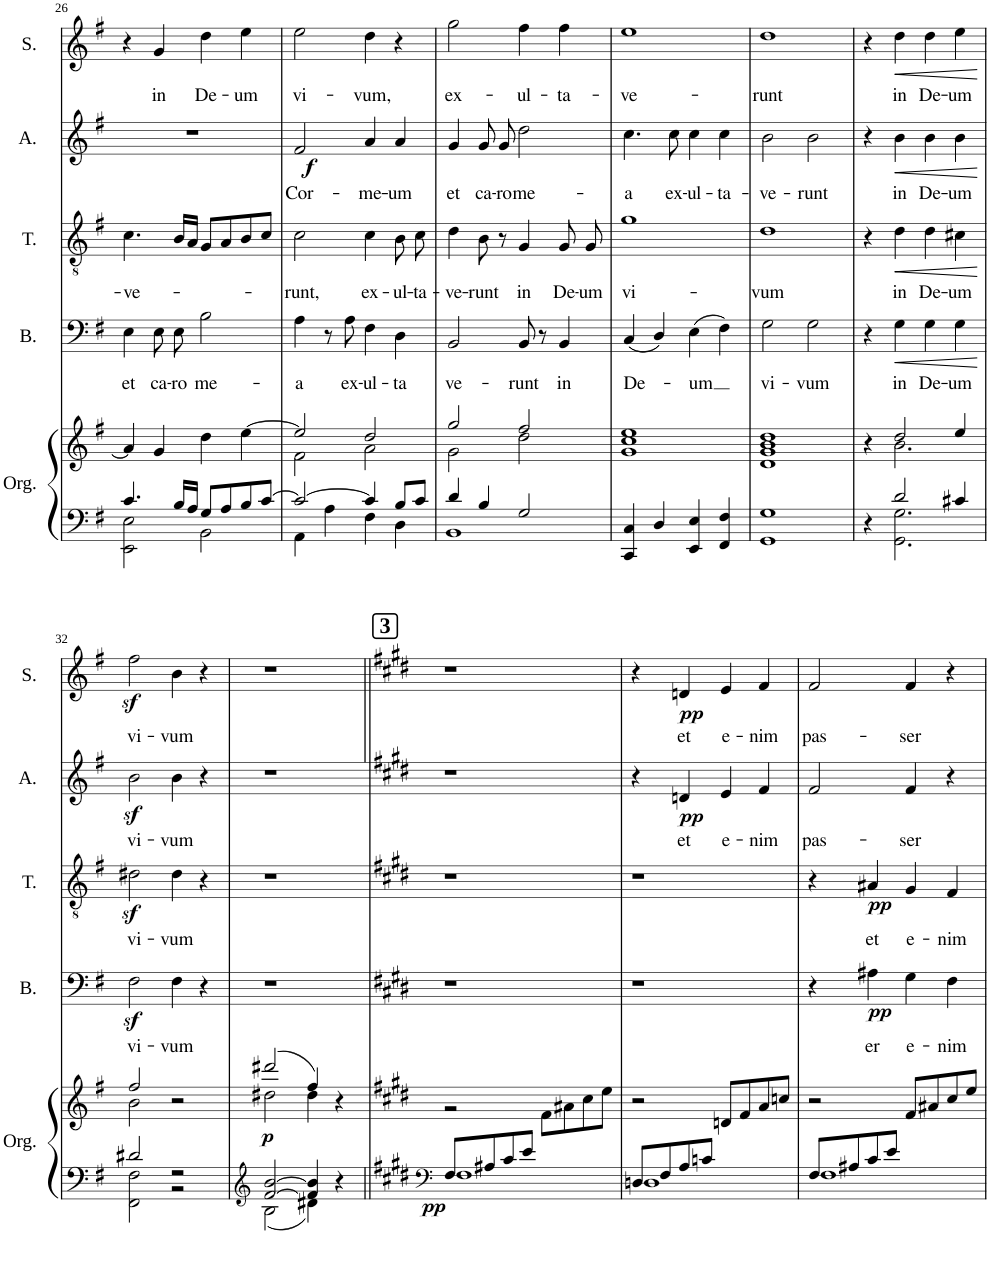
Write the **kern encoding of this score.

**kern	**kern	**dynam	**kern	**text	**dynam	**kern	**text	**dynam	**kern	**text	**dynam	**kern	**text	**dynam
*part5	*part5	*part5	*part4	*part4	*part4	*part3	*part3	*part3	*part2	*part2	*part2	*part1	*part1	*part1
*staff6	*staff5	*staff5/6	*staff4	*staff4	*staff4	*staff3	*staff3	*staff3	*staff2	*staff2	*staff2	*staff1	*staff1	*staff1
*I"Orgue	*	*	*I"Basse	*	*	*I"Ténor	*	*	*I"Alto	*	*	*I"Soprano	*	*
*I'Org.	*	*	*I'B.	*	*	*I'T.	*	*	*I'A.	*	*	*I'S.	*	*
!!LO:PB:g=z
*clefF4	*clefG2	*	*clefF4	*	*	*clefGv2	*	*	*clefG2	*	*	*clefG2	*	*
*k[f#]	*k[f#]	*	*k[f#]	*	*	*k[f#]	*	*	*k[f#]	*	*	*k[f#]	*	*
*G:	*G:	*	*G:	*	*	*	*	*	*G:	*	*	*G:	*	*
*M4/4	*M4/4	*	*M4/4	*	*	*M4/4	*	*	*M4/4	*	*	*M4/4	*	*
=26	=26	=26	=26	=26	=26	=26	=26	=26	=26	=26	=26	=26	=26	=26
*^	*	*	*	*	*	*	*	*	*	*	*	*	*	*
!	!	!	!	!	!LO:LY:b	!	!	!LO:LY:b	!	!	!	!	!	!	!
4.c/	2EE\ 2E\	4a/]	.	4E\	et	.	4.c\	-ve-	.	1r	.	.	4r	.	.
!	!	!	!	!	!LO:LY:b	!	!	!	!	!	!	!	!	!LO:LY:b	!
.	.	4g/	.	8E\L	ca-	.	.	.	.	.	.	.	4g/	in	.
!	!	!	!	!	!LO:LY:b	!	!	!	!	!	!	!	!	!	!
16B/LL	.	.	.	8E\J	-ro	.	16B/LL	.	.	.	.	.	.	.	.
16A/JJ	.	.	.	.	.	.	16A/JJ	.	.	.	.	.	.	.	.
!	!	!	!	!	!LO:LY:b	!	!	!	!	!	!	!	!	!LO:LY:b	!
8G/L	2BB\	4dd\	.	2B\	me-	.	8G/L	.	.	.	.	.	4dd\	De-	.
8A/	.	.	.	.	.	.	8A/	.	.	.	.	.	.	.	.
!	!	!	!	!	!	!	!	!	!	!	!	!	!	!LO:LY:b	!
8B/	.	[4ee\	.	.	.	.	8B/	.	.	.	.	.	4ee\	-um	.
[8c/J	.	.	.	.	.	.	8c/J	.	.	.	.	.	.	.	.
=27	=27	=27	=27	=27	=27	=27	=27	=27	=27	=27	=27	=27	=27	=27	=27
*	*	*^	*	*	*	*	*	*	*	*	*	*	*	*	*
!	!	!	!	!	!	!LO:LY:b	!	!	!LO:LY:b	!	!	!LO:LY:b	!LO:DY:b	!	!LO:LY:b	!
2c/_	4AA\	2ee/]	2f#\	.	4A\	-a	.	2c\	runt,	.	2f#/	Cor-	f	2ee\	vi-	.
.	4A\	.	.	.	8r	.	.	.	.	.	.	.	.	.	.	.
!	!	!	!	!	!	!LO:LY:b	!	!	!	!	!	!	!	!	!	!
.	.	.	.	.	8A\	ex-	.	.	.	.	.	.	.	.	.	.
!	!	!	!	!	!	!LO:LY:b	!	!	!LO:LY:b	!	!	!LO:LY:b	!	!	!LO:LY:b	!
4c/]	4F#\	2dd/	2a\	.	4F#\	-ul-	.	4c\	ex-	.	4a/	-me-	.	4dd\	-vum,	.
!	!	!	!	!	!	!LO:LY:b	!	!	!LO:LY:b	!	!	!LO:LY:b	!	!	!	!
8B/L	4D\	.	.	.	4D\	-ta	.	8B\	-ul-	.	4a/	-um	.	4r	.	.
!	!	!	!	!	!	!	!	!	!LO:LY:b	!	!	!	!	!	!	!
8c/J	.	.	.	.	.	.	.	8c\	-ta-	.	.	.	.	.	.	.
=28	=28	=28	=28	=28	=28	=28	=28	=28	=28	=28	=28	=28	=28	=28	=28	=28
!	!	!	!	!	!	!LO:LY:b	!	!	!LO:LY:b	!	!	!LO:LY:b	!	!	!LO:LY:b	!
4d/	1BB	2gg/	2g\	.	2BB/	ve-	.	4d\	-ve-	.	4g/	et	.	2gg\	ex-	.
!	!	!	!	!	!	!	!	!	!LO:LY:b	!	!	!LO:LY:b	!	!	!	!
4B/	.	.	.	.	.	.	.	8B\	-runt	.	8g/L	ca-	.	.	.	.
!	!	!	!	!	!	!	!	!	!	!	!	!LO:LY:b	!	!	!	!
.	.	.	.	.	.	.	.	8r	.	.	8g/J	-ro	.	.	.	.
!	!	!	!	!	!	!LO:LY:b	!	!	!LO:LY:b	!	!	!LO:LY:b	!	!	!LO:LY:b	!
2G/	.	2ff#/	2dd\	.	8BB/	-runt	.	4G/	in	.	2dd\	me-	.	4ff#\	-ul-	.
.	.	.	.	.	8r	.	.	.	.	.	.	.	.	.	.	.
!	!	!	!	!	!	!LO:LY:b	!	!	!LO:LY:b	!	!	!	!	!	!LO:LY:b	!
.	.	.	.	.	4BB/	in	.	8G/	De-	.	.	.	.	4ff#\	-ta-	.
!	!	!	!	!	!	!	!	!	!LO:LY:b	!	!	!	!	!	!	!
.	.	.	.	.	.	.	.	8G/	-um	.	.	.	.	.	.	.
*v	*v	*	*	*	*	*	*	*	*	*	*	*	*	*	*	*
*	*v	*v	*	*	*	*	*	*	*	*	*	*	*	*	*
=29	=29	=29	=29	=29	=29	=29	=29	=29	=29	=29	=29	=29	=29	=29
!	!	!	!	!LO:LY:b	!	!	!LO:LY:b	!	!	!LO:LY:b	!	!	!LO:LY:b	!
4CC/ 4C/	1g 1cc 1ee	.	(4C/	De-	.	1g	vi-	.	4.cc\	-a	.	1ee	-ve-	.
4D/	.	.	4D/)	.	.	.	.	.	.	.	.	.	.	.
!	!	!	!	!	!	!	!	!	!	!LO:LY:b	!	!	!	!
.	.	.	.	.	.	.	.	.	8cc\	ex-	.	.	.	.
!	!	!	!	!LO:LY:b	!	!	!	!	!	!LO:LY:b	!	!	!	!
4EE/ 4E/	.	.	(4E\	-um	.	.	.	.	4cc\	-ul-	.	.	.	.
!	!	!	!	!	!	!	!	!	!	!LO:LY:b	!	!	!	!
4FF#/ 4F#/	.	.	4F#\)	.	.	.	.	.	4cc\	-ta-	.	.	.	.
=30	=30	=30	=30	=30	=30	=30	=30	=30	=30	=30	=30	=30	=30	=30
!	!	!	!	!LO:LY:b	!	!	!LO:LY:b	!	!	!LO:LY:b	!	!	!LO:LY:b	!
1GG 1G	1d 1g 1b 1dd	.	2G\	vi-	.	1d	-vum	.	2b\	-ve-	.	1dd	-runt	.
!	!	!	!	!LO:LY:b	!	!	!	!	!	!LO:LY:b	!	!	!	!
.	.	.	2G\	-vum	.	.	.	.	2b\	-runt	.	.	.	.
=31	=31	=31	=31	=31	=31	=31	=31	=31	=31	=31	=31	=31	=31	=31
*^	*^	*	*	*	*	*	*	*	*	*	*	*	*	*
4r	4ryy	4r	4ryy	.	4r	.	.	4r	.	.	4r	.	.	4r	.	.
!	!	!	!	!	!	!LO:LY:b	!LO:HP:b	!	!LO:LY:b	!LO:HP:b	!	!LO:LY:b	!LO:HP:b	!	!LO:LY:b	!LO:HP:b
2d/	2.GG\ 2.G\	2dd/	2.b\	.	4G\	in	<	4d\	in	<	4b\	in	<	4dd\	in	<
!	!	!	!	!	!	!LO:LY:b	!	!	!LO:LY:b	!	!	!LO:LY:b	!	!	!LO:LY:b	!
.	.	.	.	.	4G\	De-	.	4d\	De-	.	4b\	De-	.	4dd\	De-	.
!	!	!	!	!	!	!LO:LY:b	!	!	!LO:LY:b	!	!	!LO:LY:b	!	!	!LO:LY:b	!
4c#X/	.	4ee/	.	.	4G\	-um	.	4c#X\	-um	.	4b\	-um	.	4ee\	-um	.
*v	*v	*	*	*	*	*	*	*	*	*	*	*	*	*	*	*
*	*v	*v	*	*	*	*	*	*	*	*	*	*	*	*	*
.	.	.	.	.	[	.	.	[	.	.	[	.	.	[
!!LO:LB:g=z
=32	=32	=32	=32	=32	=32	=32	=32	=32	=32	=32	=32	=32	=32	=32
*^	*^	*	*	*	*	*	*	*	*	*	*	*	*	*
!	!	!	!	!	!	!LO:LY:b	!	!	!LO:LY:b	!	!	!LO:LY:b	!	!	!LO:LY:b	!
2d#X/	2FF#\ 2F#\	2ff#/	2b\	.	2F#z<\	vi-	.	2d#Xz<\	vi-	.	2bz<\	vi-	.	2ff#z<\	vi-	.
!	!	!	!	!	!	!LO:LY:b	!	!	!LO:LY:b	!	!	!LO:LY:b	!	!	!LO:LY:b	!
2r	2r	2r	2ryy	.	4F#\	-vum	.	4d#\	-vum	.	4b\	-vum	.	4b\	-vum	.
.	.	.	.	.	4r	.	.	4r	.	.	4r	.	.	4r	.	.
=33	=33	=33	=33	=33	=33	=33	=33	=33	=33	=33	=33	=33	=33	=33	=33	=33
*clefG2	*	*	*	*	*	*	*	*	*	*	*	*	*	*	*	*
!	!	!	!	!LO:DY:b	!	!	!	!	!	!	!	!	!	!	!	!
[2f#/ [2b/	2B\	(2ddd#X/	2dd#X\	p	1r	.	.	1r	.	.	1r	.	.	1r	.	.
4f#/] 4b/]	4d#X\	4ff#/)	4dd#\	.	.	.	.	.	.	.	.	.	.	.	.	.
4r	4ryy	4r	4ryy	.	.	.	.	.	.	.	.	.	.	.	.	.
!!LO:REH:place=s1:a:B:cj:fs=14:t=3
=34||	=34||	=34||	=34||	=34||	=34||	=34||	=34||	=34||	=34||	=34||	=34||	=34||	=34||	=34||	=34||	=34||
*clefF4	*	*	*	*	*	*	*	*	*	*	*	*	*	*	*	*
*k[f#c#g#d#]	*	*k[f#c#g#d#]	*	*	*k[f#c#g#d#]	*	*	*k[f#c#g#d#]	*	*	*k[f#c#g#d#]	*	*	*k[f#c#g#d#]	*	*
*E:	*	*E:	*	*	*E:	*	*	*	*	*	*E:	*	*	*E:	*	*
!	!	!	!	!LO:DY:b=2	!	!	!	!	!	!	!	!	!	!	!	!
8F#/L	1F#	1ryy	2r	pp	1r	.	.	1r	.	.	1r	.	.	1r	.	.
8A#X/	.	.	.	.	.	.	.	.	.	.	.	.	.	.	.	.
8c#/	.	.	.	.	.	.	.	.	.	.	.	.	.	.	.	.
8e/J	.	.	.	.	.	.	.	.	.	.	.	.	.	.	.	.
2ryy	.	.	8f#\L	.	.	.	.	.	.	.	.	.	.	.	.	.
.	.	.	8a#X\	.	.	.	.	.	.	.	.	.	.	.	.	.
.	.	.	8cc#\	.	.	.	.	.	.	.	.	.	.	.	.	.
.	.	.	8ee\J	.	.	.	.	.	.	.	.	.	.	.	.	.
*	*	*v	*v	*	*	*	*	*	*	*	*	*	*	*	*	*
=35	=35	=35	=35	=35	=35	=35	=35	=35	=35	=35	=35	=35	=35	=35	=35
8Dn/L	1D	2r	.	1r	.	.	1r	.	.	4r	.	.	4r	.	.
8F#/	.	.	.	.	.	.	.	.	.	.	.	.	.	.	.
!	!	!	!	!	!	!	!	!	!	!	!LO:LY:b	!LO:DY:b	!	!LO:LY:b	!LO:DY:b
8A/	.	.	.	.	.	.	.	.	.	4dn/	et	pp	4dn/	et	pp
8cn/J	.	.	.	.	.	.	.	.	.	.	.	.	.	.	.
!	!	!	!	!	!	!	!	!	!	!	!LO:LY:b	!	!	!LO:LY:b	!
2ryy	.	8dn/L	.	.	.	.	.	.	.	4e/	e-	.	4e/	e-	.
.	.	8f#/	.	.	.	.	.	.	.	.	.	.	.	.	.
!	!	!	!	!	!	!	!	!	!	!	!LO:LY:b	!	!	!LO:LY:b	!
.	.	8a/	.	.	.	.	.	.	.	4f#/	-nim	.	4f#/	-nim	.
.	.	8ccn/J	.	.	.	.	.	.	.	.	.	.	.	.	.
=36	=36	=36	=36	=36	=36	=36	=36	=36	=36	=36	=36	=36	=36	=36	=36
!	!	!	!	!	!	!	!	!	!	!	!LO:LY:b	!	!	!LO:LY:b	!
8F#/L	1F#	2r	.	4r	.	.	4r	.	.	2f#/	pas-	.	2f#/	pas-	.
8A#X/	.	.	.	.	.	.	.	.	.	.	.	.	.	.	.
!	!	!	!	!	!LO:LY:b	!LO:DY:b	!	!LO:LY:b	!LO:DY:b	!	!	!	!	!	!
8c#/	.	.	.	4A#X\	er	pp	4A#X/	et	pp	.	.	.	.	.	.
8e/J	.	.	.	.	.	.	.	.	.	.	.	.	.	.	.
!	!	!	!	!	!LO:LY:b	!	!	!LO:LY:b	!	!	!LO:LY:b	!	!	!LO:LY:b	!
2ryy	.	8f#/L	.	4G#\	e-	.	4G#/	e-	.	4f#/	-ser	.	4f#/	-ser	.
.	.	8a#X/	.	.	.	.	.	.	.	.	.	.	.	.	.
!	!	!	!	!	!LO:LY:b	!	!	!LO:LY:b	!	!	!	!	!	!	!
.	.	8cc#/	.	4F#\	-nim	.	4F#/	-nim	.	4r	.	.	4r	.	.
.	.	8ee/J	.	.	.	.	.	.	.	.	.	.	.	.	.
*v	*v	*	*	*	*	*	*	*	*	*	*	*	*	*	*
=	=	=	=	=	=	=	=	=	=	=	=	=	=	=
*-	*-	*-	*-	*-	*-	*-	*-	*-	*-	*-	*-	*-	*-	*-
